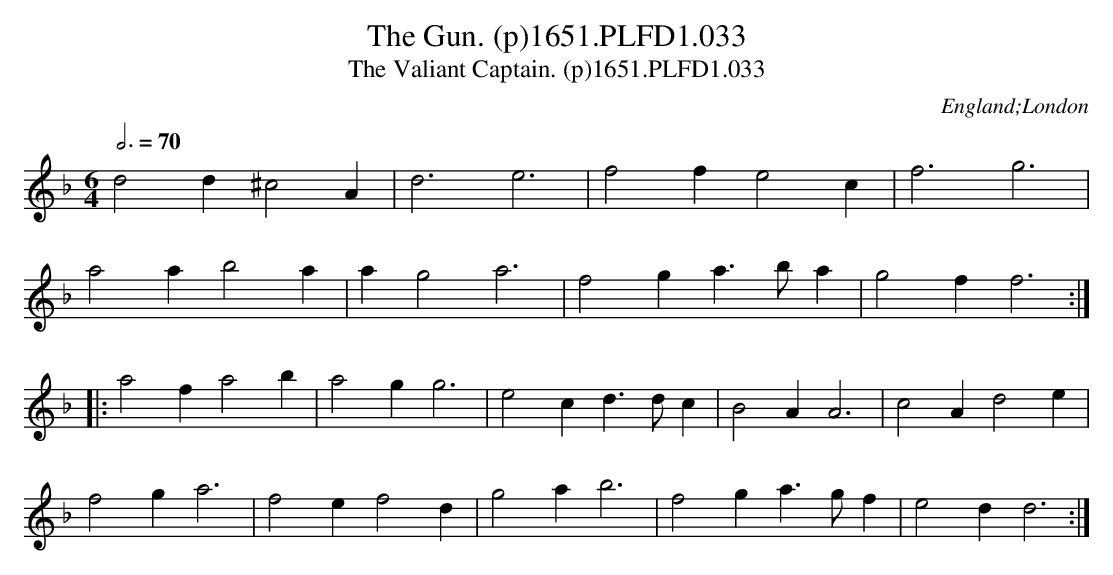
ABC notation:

X:1
T:Gun. (p)1651.PLFD1.033, The
T:Valiant Captain. (p)1651.PLFD1.033, The
M:6/4
L:1/4
Q:3/4=70
O:England;London
K:F
d2d^c2A|d3e3|f2fe2c|f3g3|
a2ab2a|ag2a3|f2ga>ba|g2ff3:|
|:a2fa2b|a2gg3|e2cd>dc|B2AA3|c2Ad2e|
f2ga3|f2ef2d|g2ab3|f2ga>gf|e2dd3:|
